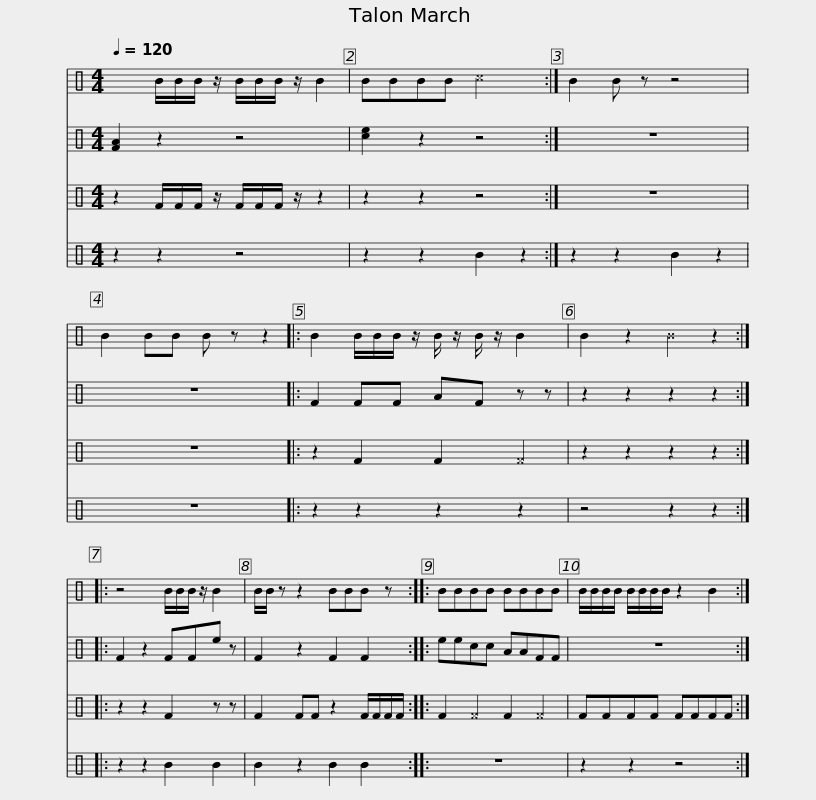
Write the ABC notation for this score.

X:1
%%score 1 2 3 4
L:1/8
Q:1/4=120
M:4/4
I:linebreak $
K:C
V:1 perc
K:none
V:2 perc
K:none
V:3 perc
K:none
V:4 perc
K:none
V:1
 x2 B/B/B/ z/ B/B/B/ z/ B2 | BBBB ^c4 :| B2 B z z4 | B2 BB B z z2 |: B2 B/B/B/ z/ B/ z/ B/ z/ B2 |$ %5
 B2 z2 ^B2 z2 :: z4 B/B/B/ z/ B2 | B/B/ z z2 BBB z :: BBBB BBBB | B/B/B/B/ B/B/B/B/ z2 B2 :| %10
V:2
 [FA]2 z2 z4 | [ce]2 z2 z4 :| z8 | z8 |: F2 FF AF z z |$ %5
 z2 z2 z2 z2 :: F2 z2 FFe z | F2 z2 F2 F2 :: eecc AAFF | z8 :| %10
V:3
 z2 F/F/F/ z/ F/F/F/ z/ z2 | z2 z2 z4 :| z8 | z8 |: z2 F2 F2 ^F2 |$ %5
 z2 z2 z2 z2 :: z2 z2 F2 z z | F2 FF z2 F/F/F/F/ :: F2 ^F2 F2 ^F2 | FFFF FFFF :| %10
V:4
 z2 z2 z4 | z2 z2 B2 z2 :| z2 z2 B2 z2 | z8 |: z2 z2 z2 z2 |$ %5
 z4 z2 z2 :: z2 z2 B2 B2 | B2 z2 B2 B2 :: z8 | z2 z2 z4 :| %10
